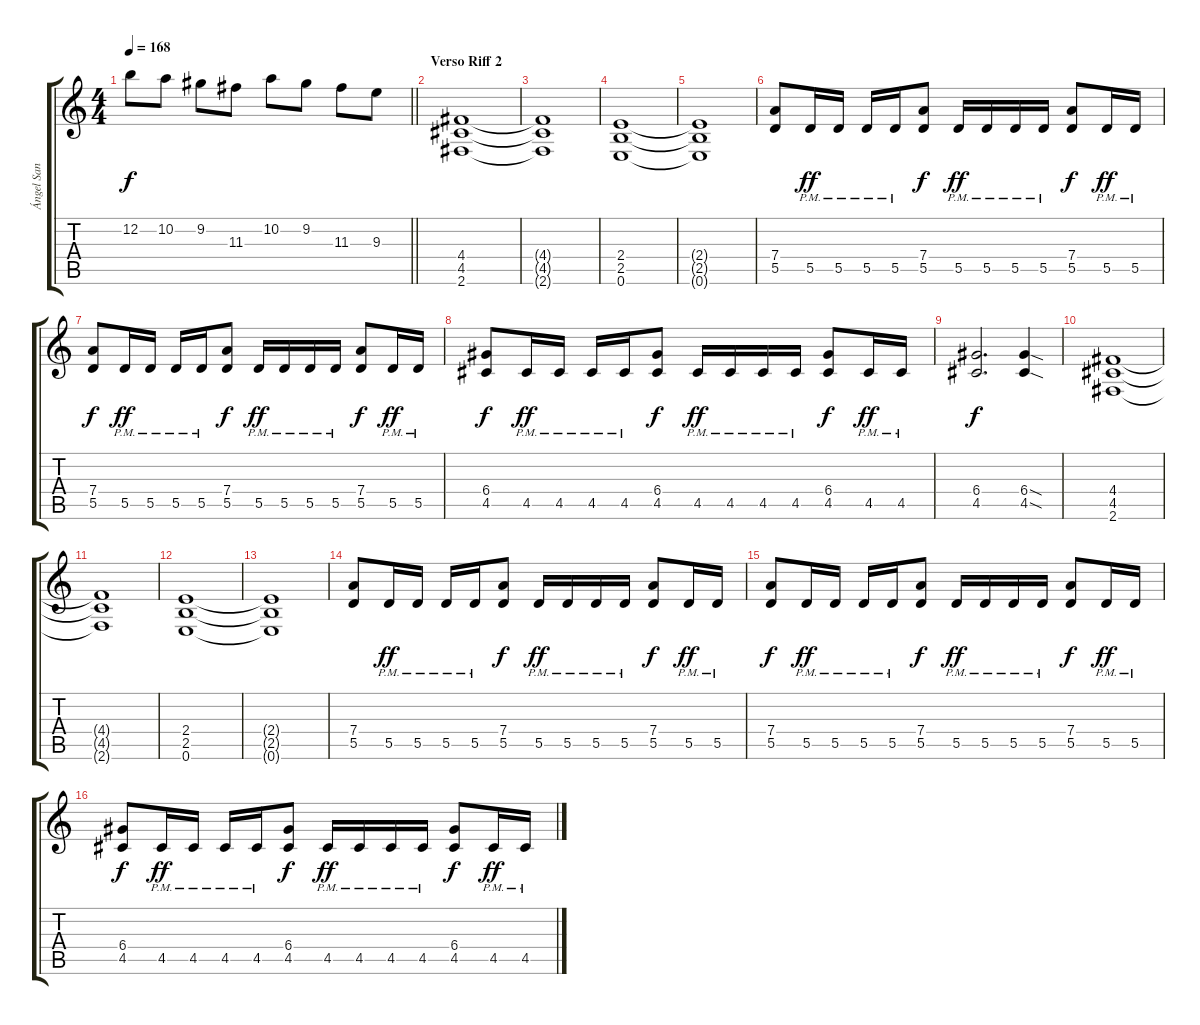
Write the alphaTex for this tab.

\track ("Ángel San Juan" "Ángel San ") {instrument distortionguitar}
\staff {score tabs}
\tuning (E4 B3 G3 D3 A2 E2) {hide}
\ts (4 4)
\tempo 168
\clef g2
\barLineRight lightlight
\ks c
12.2{t}.8{dy f} 10.2.8 9.2.8 11.3.8 10.2.8 9.2.8 11.3.8 9.3.8 |
\section ("" "Verso Riff 2")
(4.4 4.5 2.6).1 |
(4.4{t} 4.5{t} 2.6{t}).1 |
(2.4 2.5 0.6).1 |
(2.4{t} 2.5{t} 0.6{t}).1 |
(7.4 5.5).8 5.5{pm}.16{dy ff} 5.5{pm}.16 5.5{pm}.16 5.5{pm}.16 (7.4 5.5).8{dy f} 5.5{pm}.16{dy ff} 5.5{pm}.16 5.5{pm}.16 5.5{pm}.16 (7.4 5.5).8{dy f} 5.5{pm}.16{dy ff} 5.5{pm}.16 |
(7.4 5.5).8{dy f} 5.5{pm}.16{dy ff} 5.5{pm}.16 5.5{pm}.16 5.5{pm}.16 (7.4 5.5).8{dy f} 5.5{pm}.16{dy ff} 5.5{pm}.16 5.5{pm}.16 5.5{pm}.16 (7.4 5.5).8{dy f} 5.5{pm}.16{dy ff} 5.5{pm}.16 |
(6.4 4.5).8{dy f} 4.5{pm}.16{dy ff} 4.5{pm}.16 4.5{pm}.16 4.5{pm}.16 (6.4 4.5).8{dy f} 4.5{pm}.16{dy ff} 4.5{pm}.16 4.5{pm}.16 4.5{pm}.16 (6.4 4.5).8{dy f} 4.5{pm}.16{dy ff} 4.5{pm}.16 |
(6.4 4.5).2{d dy f} (6.4{sod} 4.5{sod}).4 |
(4.4 4.5 2.6).1 |
(4.4{t} 4.5{t} 2.6{t}).1 |
(2.4 2.5 0.6).1 |
(2.4{t} 2.5{t} 0.6{t}).1 |
(7.4 5.5).8 5.5{pm}.16{dy ff} 5.5{pm}.16 5.5{pm}.16 5.5{pm}.16 (7.4 5.5).8{dy f} 5.5{pm}.16{dy ff} 5.5{pm}.16 5.5{pm}.16 5.5{pm}.16 (7.4 5.5).8{dy f} 5.5{pm}.16{dy ff} 5.5{pm}.16 |
(7.4 5.5).8{dy f} 5.5{pm}.16{dy ff} 5.5{pm}.16 5.5{pm}.16 5.5{pm}.16 (7.4 5.5).8{dy f} 5.5{pm}.16{dy ff} 5.5{pm}.16 5.5{pm}.16 5.5{pm}.16 (7.4 5.5).8{dy f} 5.5{pm}.16{dy ff} 5.5{pm}.16 |
(6.4 4.5).8{dy f} 4.5{pm}.16{dy ff} 4.5{pm}.16 4.5{pm}.16 4.5{pm}.16 (6.4 4.5).8{dy f} 4.5{pm}.16{dy ff} 4.5{pm}.16 4.5{pm}.16 4.5{pm}.16 (6.4 4.5).8{dy f} 4.5{pm}.16{dy ff} 4.5{pm}.16
